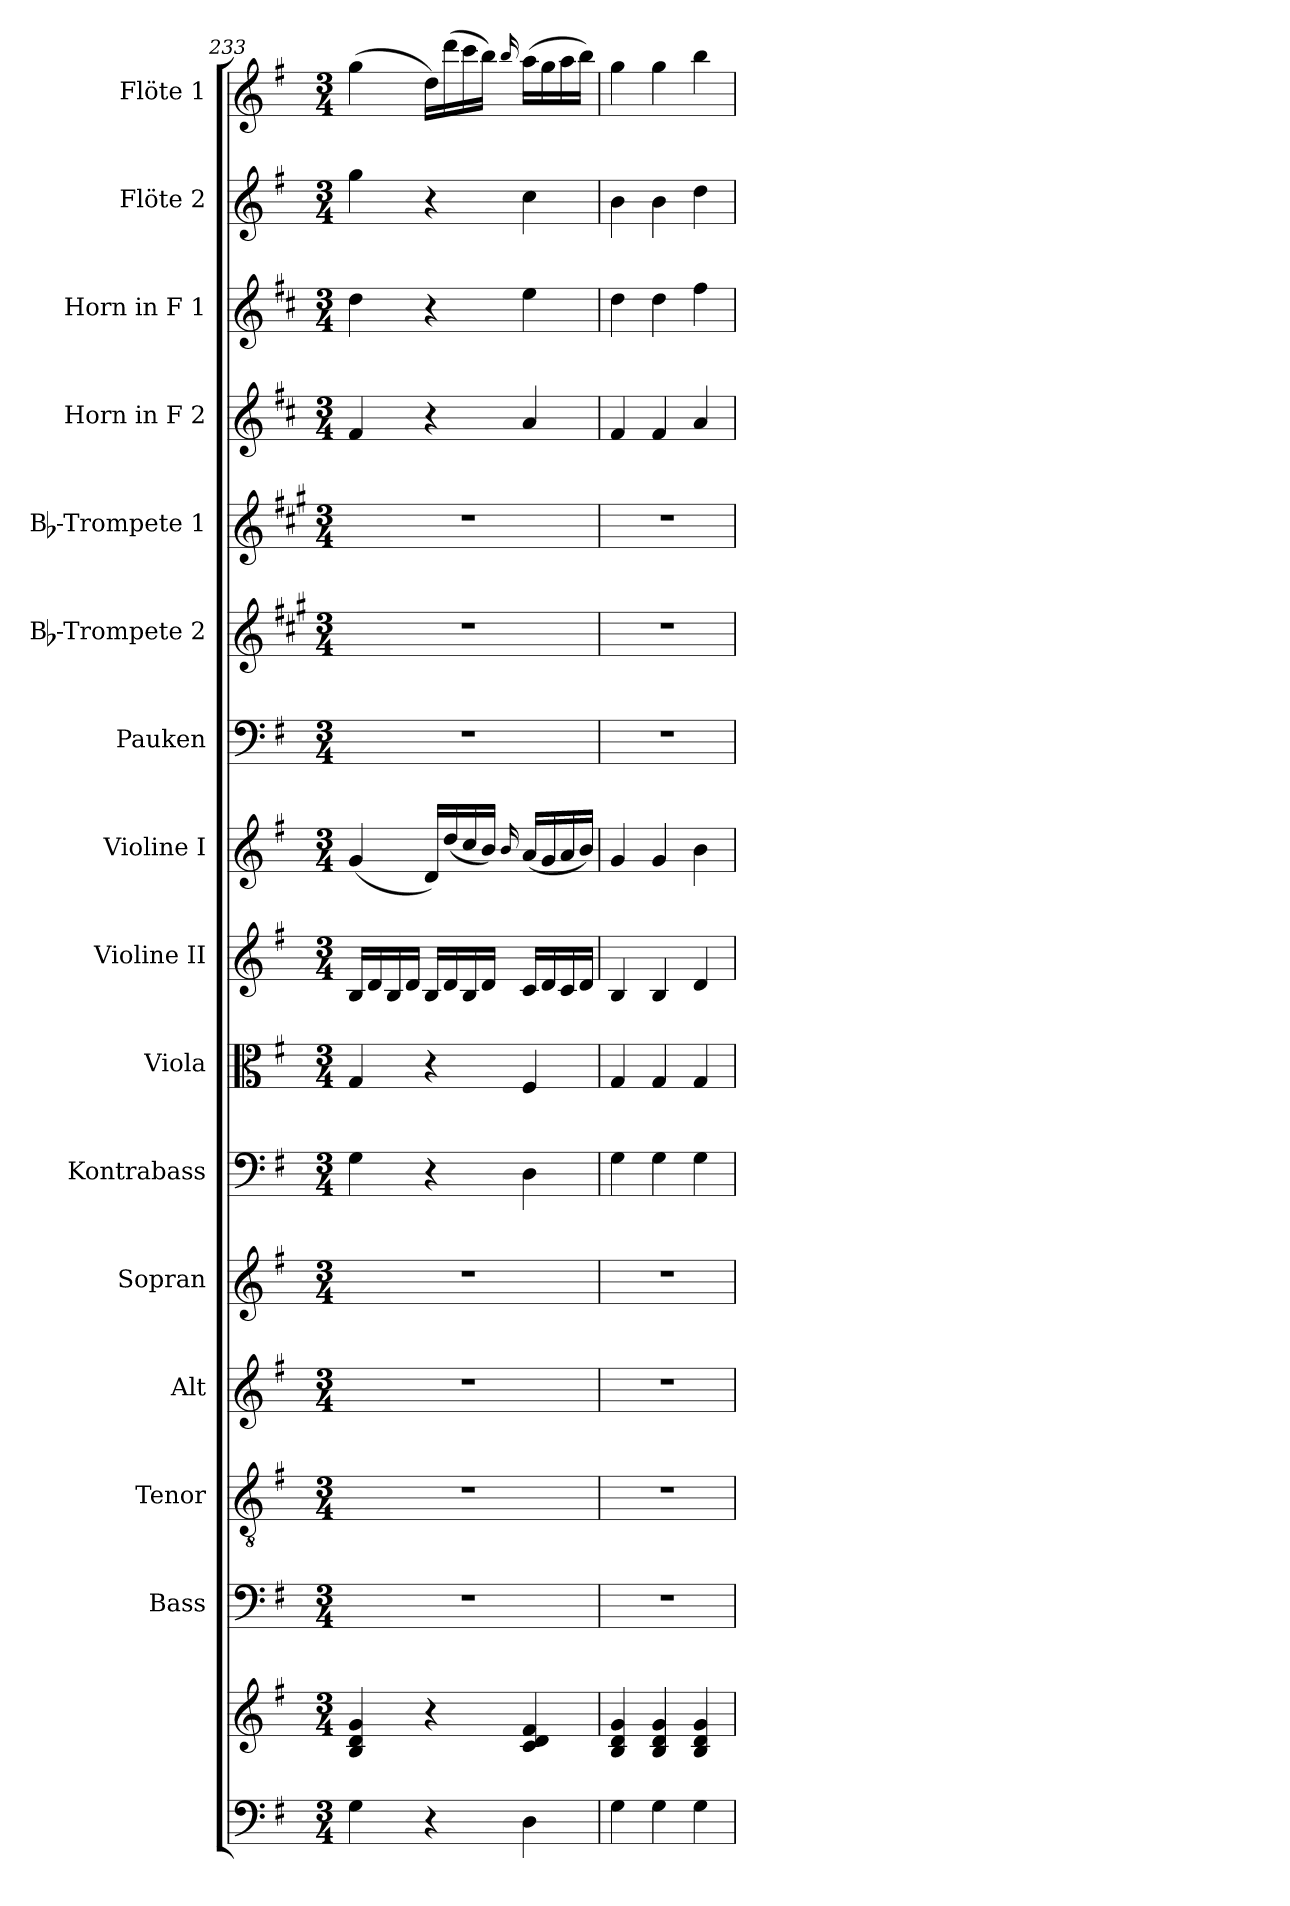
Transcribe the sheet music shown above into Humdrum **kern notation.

**kern	**kern	**kern	**kern	**kern	**kern	**kern	**kern	**kern	**kern	**kern	**kern	**kern	**kern	**kern	**kern	**kern
*part16	*part16	*part15	*part14	*part13	*part12	*part11	*part10	*part9	*part8	*part7	*part6	*part5	*part4	*part3	*part2	*part1
*staff17	*staff16	*staff15	*staff14	*staff13	*staff12	*staff11	*staff10	*staff9	*staff8	*staff7	*staff6	*staff5	*staff4	*staff3	*staff2	*staff1
*	*	*I"Bass	*I"Tenor	*I"Alt	*I"Sopran	*I"Kontrabass	*I"Viola	*I"Violine II	*I"Violine I	*I"Pauken	*I"Bb-Trompete 2	*I"Bb-Trompete 1	*I"Horn in F 2	*I"Horn in F 1	*I"Flöte 2	*I"Flöte 1
*	*	*I'B.	*I'T.	*I'A.	*I'S.	*I'Kb.	*I'Vla.	*I'Vl. II	*I'Vl. I	*I'Pk.	*I'Bb Trp. 2	*I'Bb Trp. 1	*	*	*I'Fl. 2	*I'Fl. 1
*clefF4	*clefG2	*clefF4	*clefGv2	*clefG2	*clefG2	*clefF4	*clefC3	*clefG2	*clefG2	*clefF4	*clefG2	*clefG2	*clefG2	*clefG2	*clefG2	*clefG2
*	*	*	*	*	*	*ITrd7c12	*	*	*	*	*ITrd1c2	*ITrd1c2	*ITrd4c7	*ITrd4c7	*	*
*k[f#]	*k[f#]	*k[f#]	*k[f#]	*k[f#]	*k[f#]	*k[f#]	*k[f#]	*k[f#]	*k[f#]	*k[f#]	*k[f#]	*k[f#]	*k[f#]	*k[f#]	*k[f#]	*k[f#]
*G:	*G:	*G:	*G:	*G:	*G:	*G:	*G:	*G:	*G:	*G:	*G:	*G:	*G:	*G:	*G:	*G:
*M3/4	*M3/4	*M3/4	*M3/4	*M3/4	*M3/4	*M3/4	*M3/4	*M3/4	*M3/4	*M3/4	*M3/4	*M3/4	*M3/4	*M3/4	*M3/4	*M3/4
=233	=233	=233	=233	=233	=233	=233	=233	=233	=233	=233	=233	=233	=233	=233	=233	=233
4G\	4B/ 4d/ 4g/	2.r	2.r	2.r	2.r	4GG\	4G/	16B/LL	(<4g/	2.r	2.r	2.r	4B/	4g\	4gg\	(>4gg\
.	.	.	.	.	.	.	.	16d/	.	.	.	.	.	.	.	.
.	.	.	.	.	.	.	.	16B/	.	.	.	.	.	.	.	.
.	.	.	.	.	.	.	.	16d/JJ	.	.	.	.	.	.	.	.
4r	4r	.	.	.	.	4r	4r	16B/LL	16d/LL)	.	.	.	4r	4r	4r	16dd\LL)
.	.	.	.	.	.	.	.	16d/	(<16dd/	.	.	.	.	.	.	(>16ddd\
.	.	.	.	.	.	.	.	16B/	16cc/	.	.	.	.	.	.	16ccc\
.	.	.	.	.	.	.	.	16d/JJ	16b/JJ)	.	.	.	.	.	.	16bb\JJ)
.	.	.	.	.	.	.	.	.	16qqb/	.	.	.	.	.	.	16qqbb/
4D\	4c/ 4d/ 4f#/	.	.	.	.	4DD\	4F#/	16c/LL	(<16a/LL	.	.	.	4d/	4a\	4cc\	(>16aa\LL
.	.	.	.	.	.	.	.	16d/	16g/	.	.	.	.	.	.	16gg\
.	.	.	.	.	.	.	.	16c/	16a/	.	.	.	.	.	.	16aa\
.	.	.	.	.	.	.	.	16d/JJ	16b/JJ)	.	.	.	.	.	.	16bb\JJ)
=234	=234	=234	=234	=234	=234	=234	=234	=234	=234	=234	=234	=234	=234	=234	=234	=234
4G\	4B/ 4d/ 4g/	2.r	2.r	2.r	2.r	4GG\	4G/	4B/	4g/	2.r	2.r	2.r	4B/	4g\	4b\	4gg\
4G\	4B/ 4d/ 4g/	.	.	.	.	4GG\	4G/	4B/	4g/	.	.	.	4B/	4g\	4b\	4gg\
4G\	4B/ 4d/ 4g/	.	.	.	.	4GG\	4G/	4d/	4b\	.	.	.	4d/	4b\	4dd\	4bb\
=	=	=	=	=	=	=	=	=	=	=	=	=	=	=	=	=
*-	*-	*-	*-	*-	*-	*-	*-	*-	*-	*-	*-	*-	*-	*-	*-	*-
